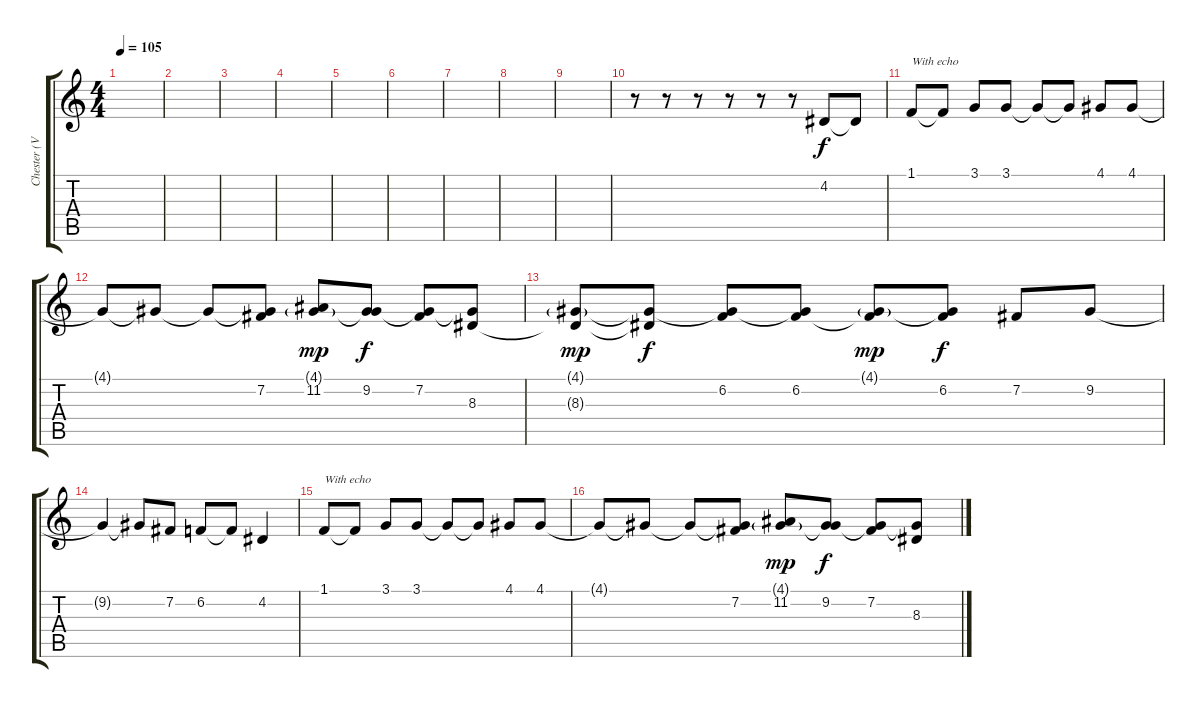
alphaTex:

\track ("Chester (Vocals)" "Chester (V") {instrument oboe}
\staff {score tabs}
\tuning (E4 B3 G3 D3 A2 E2) {hide}
\ts (4 4)
\tempo 105
\clef g2
\ks c
|
|
|
|
|
|
|
|
|
r.8 r.8 r.8 r.8 r.8 r.8 4.2.8{volume 16 instrument oboe} 4.2{t}.8 |
1.1.8{txt "With echo"} 1.1{t}.8 3.1.8 3.1.8 3.1{t}.8 3.1{t}.8 4.1.8 4.1.8 |
4.1{t}.8 4.1{t}.8 4.1{t}.8 (4.1{t} 7.2).8 (4.1{g} 11.2).8{dy mp} (4.1{t} 9.2).8{dy f} (4.1{t} 7.2).8 (4.1{t} 8.3).8 |
(4.1{g} 8.3{t}).8{dy mp} (4.1{t} 8.3{t}).8{dy f} (4.1{t} 6.2).8 (4.1{t} 6.2).8 (4.1{g} 6.2{t}).8{dy mp} (4.1{t} 6.2).8{dy f} 7.2.8 9.2.8 |
9.2{t}.4 9.2{t}.8 7.2.8 6.2.8 6.2{t}.8 4.2.4 |
1.1.8{txt "With echo"} 1.1{t}.8 3.1.8 3.1.8 3.1{t}.8 3.1{t}.8 4.1.8 4.1.8 |
4.1{t}.8 4.1{t}.8 4.1{t}.8 (4.1{t} 7.2).8 (4.1{g} 11.2).8{dy mp} (4.1{t} 9.2).8{dy f} (4.1{t} 7.2).8 (4.1{t} 8.3).8
